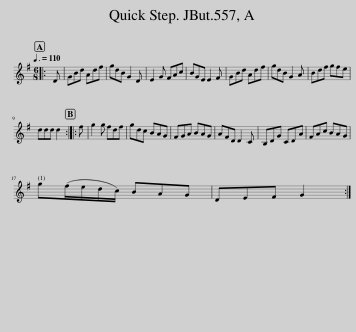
X:1
L:1/8
Q:3/8=110
M:6/8
I:linebreak $
K:G
V:1 treble
V:1
|: D | GBd Adf | gdB G2 D | E2 G FAc | BGE E2 F | %5
 GBd Adf | gdB G2 A | Bdf gfe |$ ddd d2 :: f | %10
 g2 g fdf | gdc BAG | FGA BAG | AFD D2 C | B,DG CDA | %15
 FAc BAG |$ g(f/e/d/c/) BAG | DEF G2 :| %18
